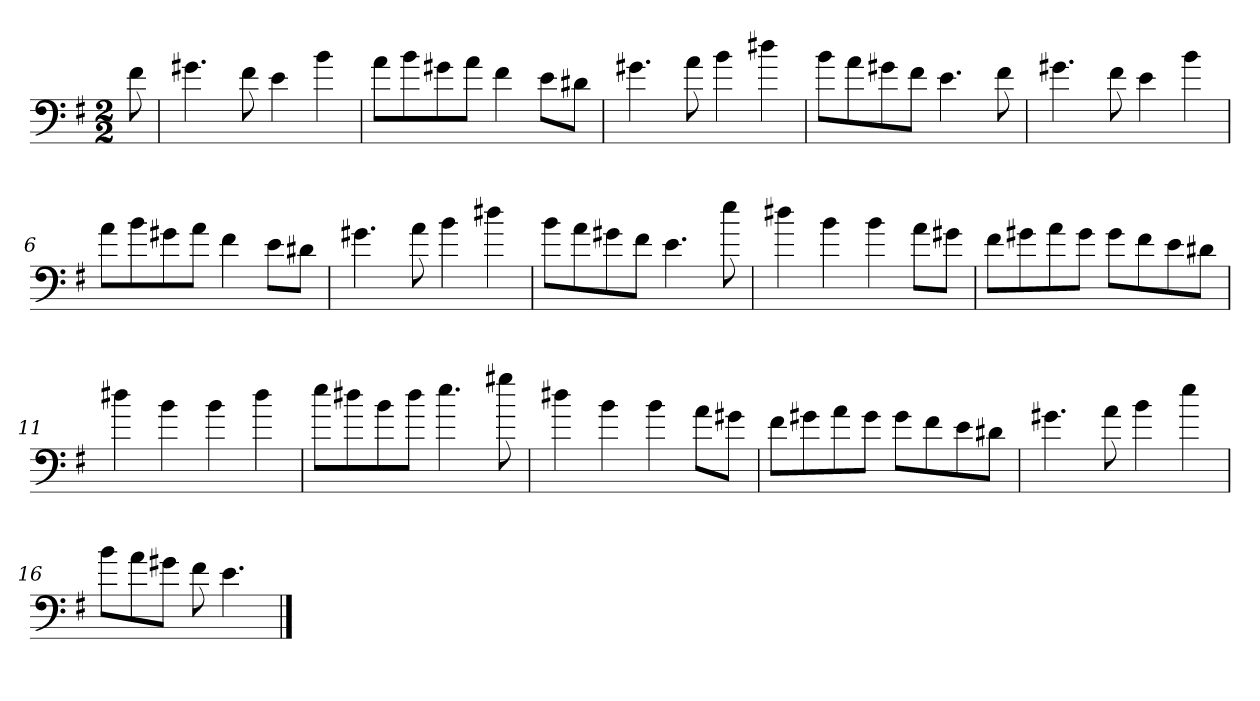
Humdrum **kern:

**kern
*part1
*staff1
*clefF4
*k[f#]
*M2/2
=
8f#
=1
4.g#X
8f#
4e
4b
=2
8a\L
8b\
8g#X\
8a\J
4f#
8e\L
8d#X\J
=3y
4.g#X
8a
4b
4dd#X
=4
8b\L
8a\
8g#X\
8f#\J
4.e
8f#
=5
4.g#X
8f#
4e
4b
=6
8a\L
8b\
8g#X\
8a\J
4f#
8e\L
8d#X\J
=7y
4.g#X
8a
4b
4dd#X
=8
8b\L
8a\
8g#X\
8f#\J
4.e
8ee
=9
4dd#X
4b
4b
8a\L
8g#X\J
=10
8f#\L
8g#X\
8a\
8g#\J
8g#\L
8f#\
8e\
8d#X\J
=11
4dd#X
4b
4b
4dd#
=12
8ee\L
8dd#X\
8b\
8dd#\J
4.ee
8gg#X
=13
4dd#X
4b
4b
8a\L
8g#X\J
=14
8f#\L
8g#X\
8a\
8g#\J
8g#\L
8f#\
8e\
8d#X\J
=15
4.g#X
8a
4b
4ee
=16
8b\L
8a\
8g#X\J
8f#
4.e
==
*-
